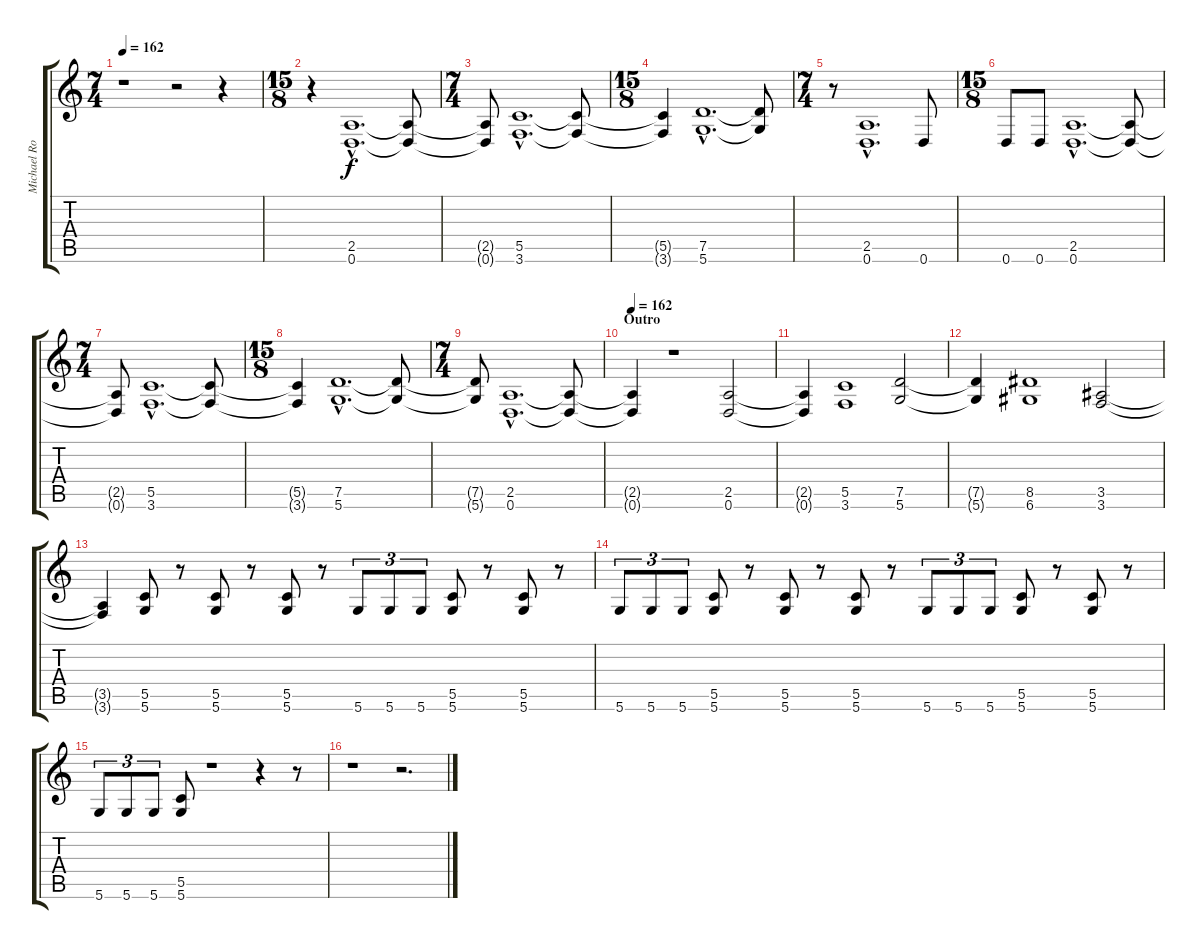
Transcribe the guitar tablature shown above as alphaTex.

\track ("Michael Romeo Lead" "Michael Ro") {instrument distortionguitar}
\staff {score tabs}
\tuning (D4 A3 F3 C3 G2 D2) {hide}
\ts (7 4)
\tempo 162
\clef g2
\ks c
r.1{dy f} r.2 r.4 |
\ts (15 8)
r.4 (2.5{hac} 0.6{hac}).1{d volume 16} (2.5{t} 0.6{t}).8 |
\ts (7 4)
(2.5{t} 0.6{t}).8 (5.5{hac} 3.6{hac}).1{d} (5.5{t} 3.6{t}).8 |
\ts (15 8)
(5.5{t} 3.6{t}).4 (7.5{hac} 5.6{hac}).1{d} (7.5{t} 5.6{t}).8 |
\ts (7 4)
r.8 (2.5{hac} 0.6{hac}).1{d} 0.6.8 |
\ts (15 8)
0.6.8 0.6.8 (2.5{hac} 0.6{hac}).1{d volume 16} (2.5{t} 0.6{t}).8 |
\ts (7 4)
(2.5{t} 0.6{t}).8 (5.5{hac} 3.6{hac}).1{d} (5.5{t} 3.6{t}).8 |
\ts (15 8)
(5.5{t} 3.6{t}).4 (7.5{hac} 5.6{hac}).1{d} (7.5{t} 5.6{t}).8 |
\ts (7 4)
(7.5{t} 5.6{t}).8 (2.5{hac} 0.6{hac}).1{d} (2.5{t} 0.6{t}).8 |
\section ("" "Outro")
\tempo 162
(2.5{t} 0.6{t}).4 r.1 (2.5 0.6).2 |
(2.5{t} 0.6{t}).4 (5.5 3.6).1 (7.5 5.6).2 |
(7.5{t} 5.6{t}).4 (8.5 6.6).1 (3.5 3.6).2 |
(3.5{t} 3.6{t}).4 (5.5 5.6).8 r.8 (5.5 5.6).8 r.8 (5.5 5.6).8 r.8 5.6.8{tu (3 2)} 5.6.8{tu (3 2)} 5.6.8{tu (3 2)} (5.5 5.6).8 r.8 (5.5 5.6).8 r.8 |
5.6.8{tu (3 2)} 5.6.8{tu (3 2)} 5.6.8{tu (3 2)} (5.5 5.6).8 r.8 (5.5 5.6).8 r.8 (5.5 5.6).8 r.8 5.6.8{tu (3 2)} 5.6.8{tu (3 2)} 5.6.8{tu (3 2)} (5.5 5.6).8 r.8 (5.5 5.6).8 r.8 |
5.6.8{tu (3 2)} 5.6.8{tu (3 2)} 5.6.8{tu (3 2)} (5.5 5.6).8 r.1 r.4 r.8 |
r.1{txt ""} r.2{d}
